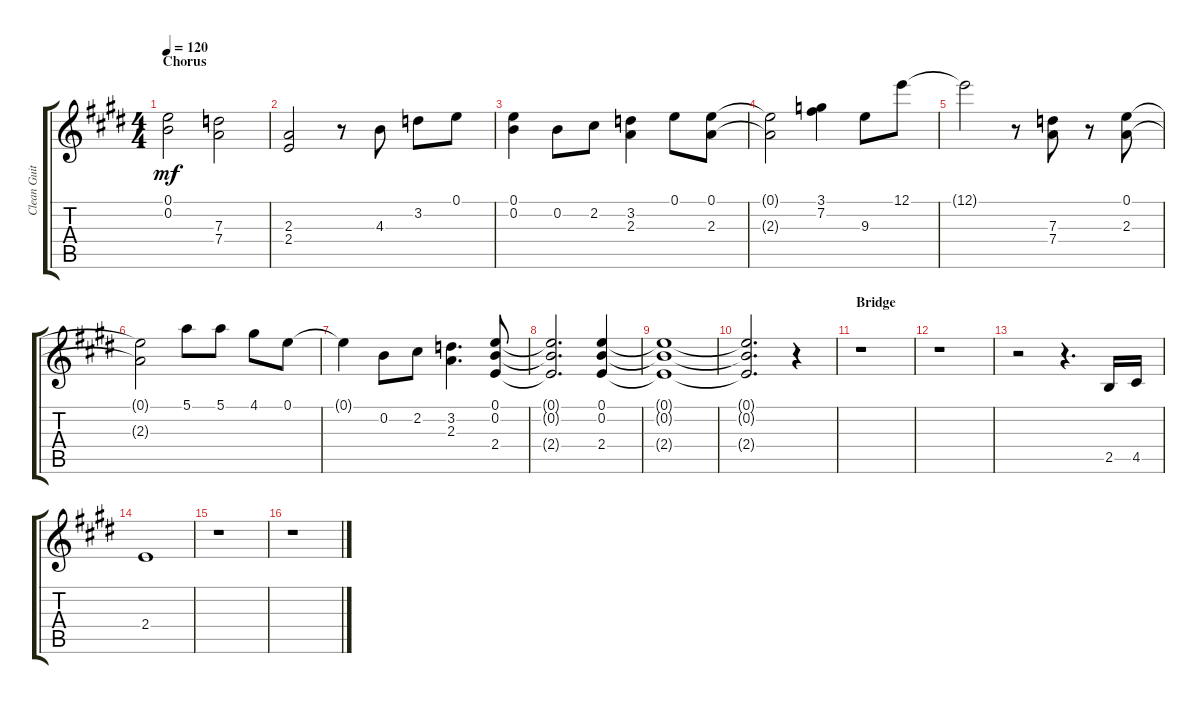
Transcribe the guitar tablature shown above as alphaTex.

\track ("Clean Guitar" "Clean Guit") {instrument electricguitarjazz}
\staff {score tabs}
\tuning (E4 B3 G3 D3 A2 E2) {hide}
\ts (4 4)
\section ("" "Chorus")
\tempo 120
\clef g2
\ks c#minor
(0.1 0.2).2{dy mf} (7.3 7.4).2 |
(2.3 2.4).2 r.8 4.3.8 3.2.8 0.1.8 |
(0.1 0.2).4 0.2.8 2.2.8 (3.2 2.3).4 0.1.8 (0.1 2.3).8 |
(0.1{t} 2.3{t}).2 (3.1 7.2).4 9.3.8 12.1.8 |
12.1{t}.2 r.8 (7.3 7.4).8 r.8 (0.1 2.3).8 |
(0.1{t} 2.3{t}).2 5.1.8 5.1.8 4.1.8 0.1.8 |
0.1{t}.4 0.2.8 2.2.8 (3.2 2.3).4{d} (0.1 0.2 2.4).8 |
(0.1{t} 0.2{t} 2.4{t}).2{d} (0.1 0.2 2.4).4 |
(0.1{t} 0.2{t} 2.4{t}).1 |
(0.1{t} 0.2{t} 2.4{t}).2{d} r.4 |
\section ("" "Bridge")
r.1 |
r.1 |
r.2 r.4{d} 2.5.16 4.5.16 |
2.4.1 |
r.1 |
r.1
